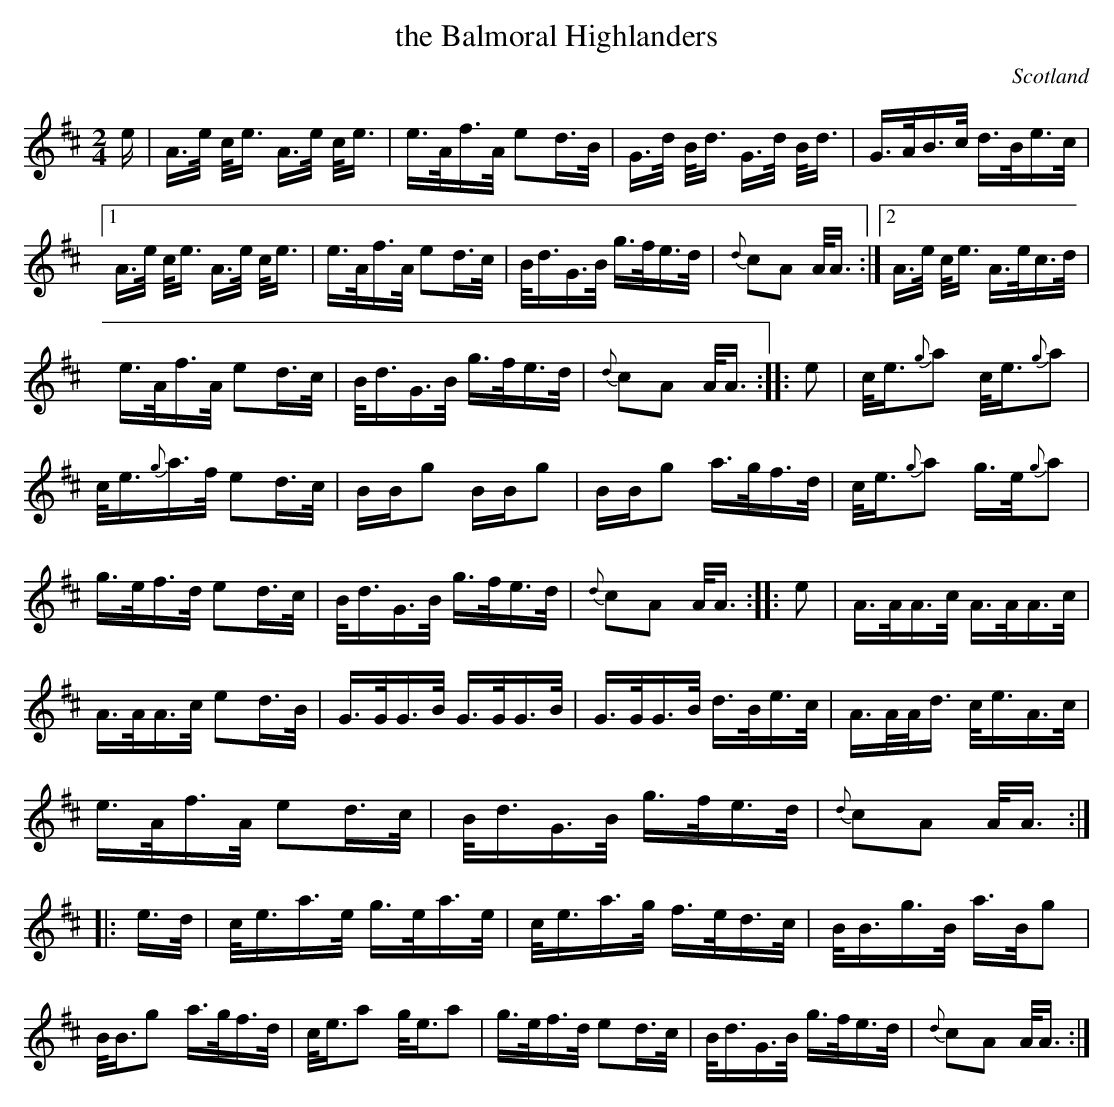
X:1
T:the Balmoral Highlanders
M:2/4
O:Scotland
K:A mixolydian
e|\
A>e c<e A>e c<e|e>Af>A e2d>B|\
G>d B<d G>d B<d|G>AB>c d>Be>c|1\
A>e c<e A>e c<e|e>Af>A e2d>c|\
B<dG>B g>fe>d|{d}c2A2 A<A :|2\
A>e c<e A>ec>d|e>Af>A e2d>c|\
B<dG>B g>fe>d|{d}c2A2 A<A::\
e2|\
c<e{g}a2 c<e{g}a2|c<e{g}a>f e2d>c|\
BBg2 BBg2|BBg2 a>gf>d|\
c<e{g}a2 g>e{g}a2|g>ef>d e2d>c|\
B<dG>B g>fe>d|{d}c2A2 A<A::\
e2|\
A>AA>c A>AA>c|A>AA>c e2d>B|\
G>GG>B G>GG>B|G>GG>B d>Be>c|\
A>AA<d c<eA>c|e>Af>A e2d>c|\
B<dG>B g>fe>d|{d}c2A2 A<A::\
e>d|\
c<ea>e g>ea>e|c<ea>g f>ed>c|\
B<Bg>B a>Bg2|B<Bg2 a>gf>d|\
c<ea2 g<ea2|g>ef>d e2d>c|\
B<dG>B g>fe>d|{d}c2A2 A<A:|
